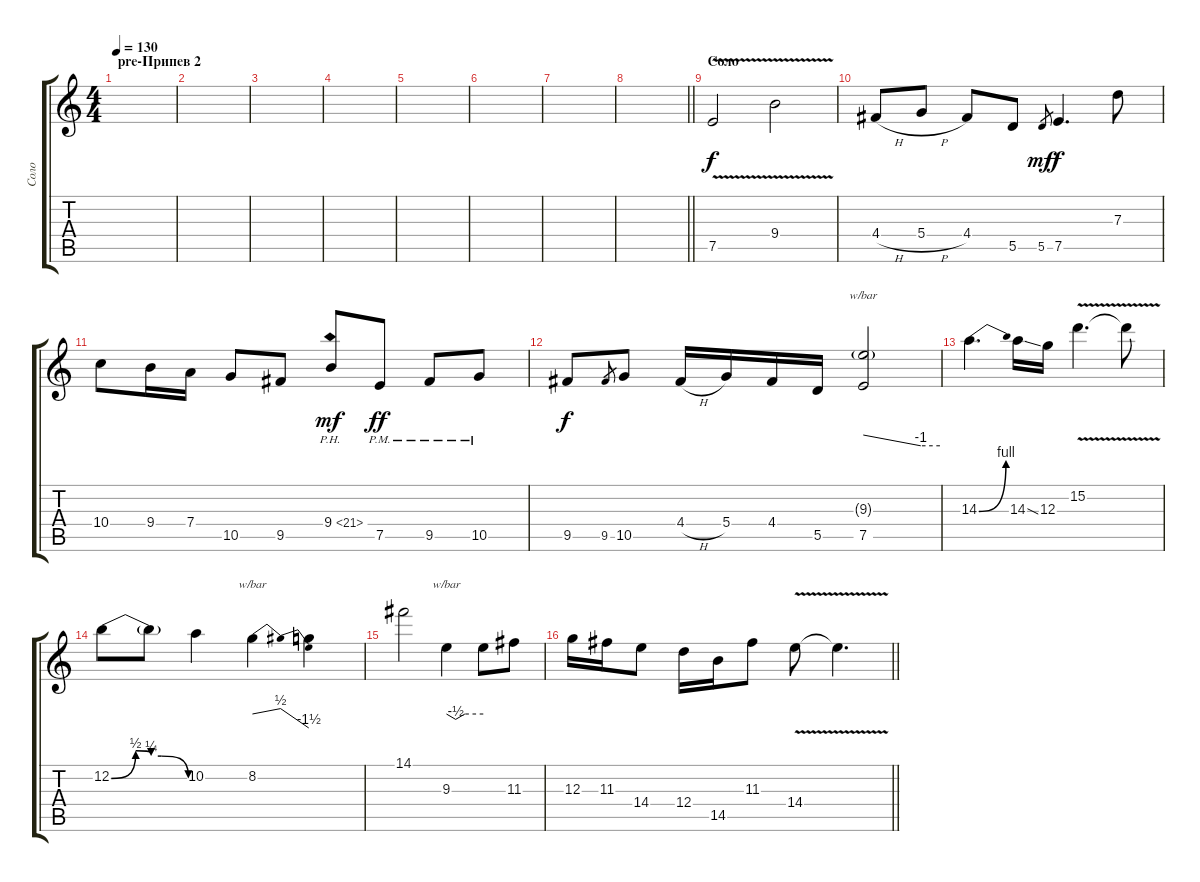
\track ("Соло" "Соло") {instrument overdrivenguitar}
\staff {score tabs}
\tuning (E4 B3 G3 D3 A2 E2) {hide}
\ts (4 4)
\section ("" "pre-Припев 2")
\tempo 130
\clef g2
\ks c
|
|
|
|
|
|
|
\barLineRight lightlight
|
\section ("" "Соло")
7.5{v}.2 9.4{v}.2 |
4.4{h}.8 5.4{h}.8 4.4.8 5.5.8 5.5.8{gr dy mf} 7.5.4{d dy f} 7.3.8 |
10.4.8 9.4.16 7.4.16 10.5.8 9.5.8 9.4{ph 12}.8{dy mf} 7.5{pm}.8{dy ff} 9.5{pm}.8 10.5{pm}.8 |
9.5.8{dy f} 9.5.8{gr} 10.5.8 4.4{h}.16 5.4.16 4.4.16 5.5.16 (9.3{g} 7.5).2{tbe (custom default 0 0 45 -4 60 -4)} |
14.3{be (bend 0 0 60 4)}.4{d} 14.3{ss}.16 12.3.16 15.2{v}.4{d} 15.2{t}.8 |
12.2{be (custom 0 0 19 2 31 1 39 1 60 0)}.8 12.2{t}.8 10.2.4 8.2.4{tbe (dip default 0 0 9 2 14 2 60 -6)} 8.2{t}.4 |
14.1.2 9.3.4{tbe (custom default 0 0 15 -2 30 0 60 0)} 9.3{t}.8 11.3.8 |
\barLineRight lightlight
12.3.16 11.3.16 14.4.8 12.4.16 14.5.16 11.3.8 14.4{v}.8 14.4{t}.4{d}
